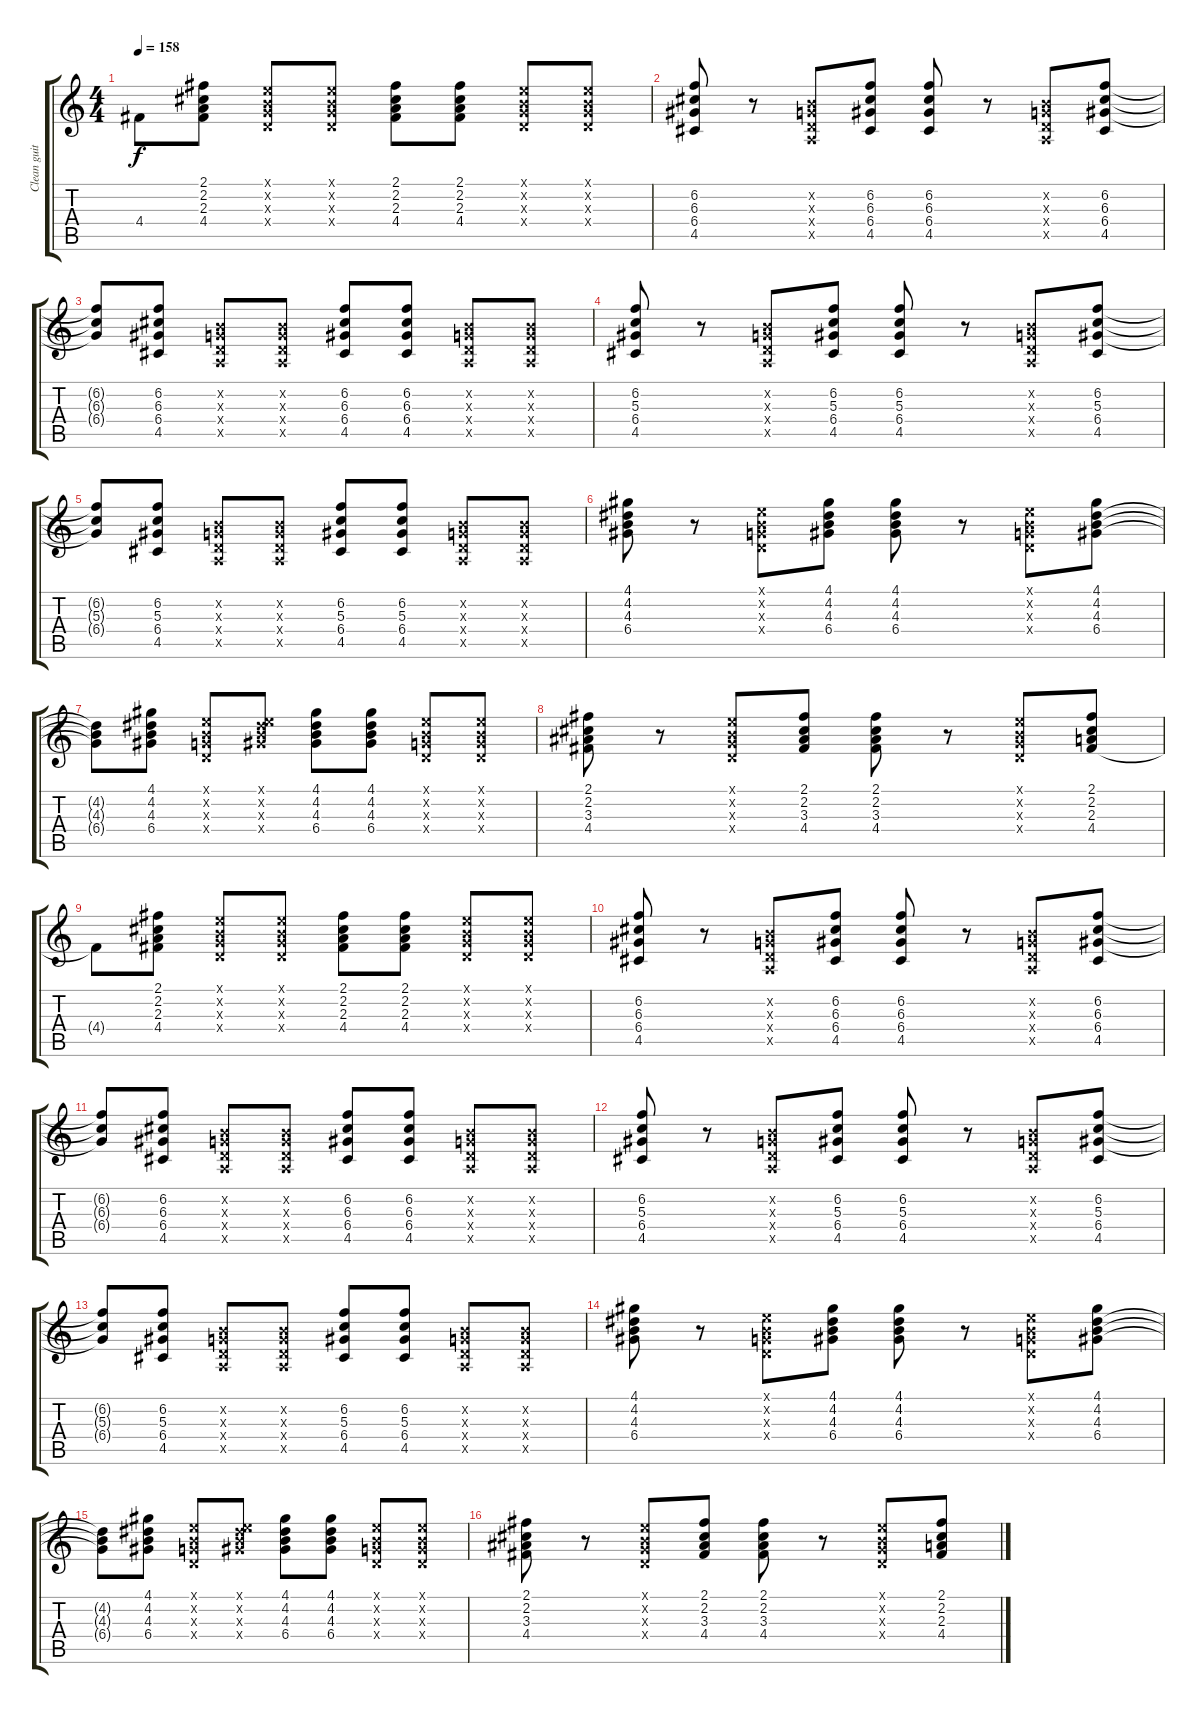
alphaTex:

\track ("Clean guitar" "Clean guit") {instrument electricguitarclean}
\staff {score tabs}
\tuning (E4 B3 G3 D3 A2 E2) {hide}
\ts (4 4)
\tempo 158
\clef g2
\ks c
4.4{t}.8{dy f} (2.1 2.2 2.3 4.4).8 (0.1{x} 0.2{x} 0.3{x} 0.4{x}).8 (0.1{x} 0.2{x} 0.3{x} 0.4{x}).8 (2.1 2.2 2.3 4.4).8 (2.1 2.2 2.3 4.4).8 (0.1{x} 0.2{x} 0.3{x} 0.4{x}).8 (0.1{x} 0.2{x} 0.3{x} 0.4{x}).8 |
(6.2 6.3 6.4 4.5).8 r.8 (0.2{x} 0.3{x} 0.4{x} 0.5{x}).8 (6.2 6.3 6.4 4.5).8 (6.2 6.3 6.4 4.5).8 r.8 (0.2{x} 0.3{x} 0.4{x} 0.5{x}).8 (6.2 6.3 6.4 4.5).8 |
(6.2{t} 6.3{t} 6.4{t}).8 (6.2 6.3 6.4 4.5).8 (0.2{x} 0.3{x} 0.4{x} 0.5{x}).8 (0.2{x} 0.3{x} 0.4{x} 0.5{x}).8 (6.2 6.3 6.4 4.5).8 (6.2 6.3 6.4 4.5).8 (0.2{x} 0.3{x} 0.4{x} 0.5{x}).8 (0.2{x} 0.3{x} 0.4{x} 0.5{x}).8 |
(6.2 5.3 6.4 4.5).8 r.8 (0.2{x} 0.3{x} 0.4{x} 0.5{x}).8 (6.2 5.3 6.4 4.5).8 (6.2 5.3 6.4 4.5).8 r.8 (0.2{x} 0.3{x} 0.4{x} 0.5{x}).8 (6.2 5.3 6.4 4.5).8 |
(6.2{t} 5.3{t} 6.4{t}).8 (6.2 5.3 6.4 4.5).8 (0.2{x} 0.3{x} 0.4{x} 0.5{x}).8 (0.2{x} 0.3{x} 0.4{x} 0.5{x}).8 (6.2 5.3 6.4 4.5).8 (6.2 5.3 6.4 4.5).8 (0.2{x} 0.3{x} 0.4{x} 0.5{x}).8 (0.2{x} 0.3{x} 0.4{x} 0.5{x}).8 |
(4.1 4.2 4.3 6.4).8 r.8 (0.1{x} 0.2{x} 0.3{x} 0.4{x}).8 (4.1 4.2 4.3 6.4).8 (4.1 4.2 4.3 6.4).8 r.8 (0.1{x} 0.2{x} 0.3{x} 0.4{x}).8 (4.1 4.2 4.3 6.4).8 |
(4.2{t} 4.3{t} 6.4{t}).8 (4.1 4.2 4.3 6.4).8 (0.1{x} 0.2{x} 0.3{x} 0.4{x}).8 (0.1{x} 4.2{x} 4.3{x} 6.4{x}).8 (4.1 4.2 4.3 6.4).8 (4.1 4.2 4.3 6.4).8 (0.1{x} 0.2{x} 0.3{x} 0.4{x}).8 (0.1{x} 0.2{x} 0.3{x} 0.4{x}).8 |
(2.1 2.2 3.3 4.4).8 r.8 (0.1{x} 0.2{x} 0.3{x} 0.4{x}).8 (2.1 2.2 3.3 4.4).8 (2.1 2.2 3.3 4.4).8 r.8 (0.1{x} 0.2{x} 0.3{x} 0.4{x}).8 (2.1 2.2 2.3 4.4).8 |
4.4{t}.8 (2.1 2.2 2.3 4.4).8 (0.1{x} 0.2{x} 0.3{x} 0.4{x}).8 (0.1{x} 0.2{x} 0.3{x} 0.4{x}).8 (2.1 2.2 2.3 4.4).8 (2.1 2.2 2.3 4.4).8 (0.1{x} 0.2{x} 0.3{x} 0.4{x}).8 (0.1{x} 0.2{x} 0.3{x} 0.4{x}).8 |
(6.2 6.3 6.4 4.5).8 r.8 (0.2{x} 0.3{x} 0.4{x} 0.5{x}).8 (6.2 6.3 6.4 4.5).8 (6.2 6.3 6.4 4.5).8 r.8 (0.2{x} 0.3{x} 0.4{x} 0.5{x}).8 (6.2 6.3 6.4 4.5).8 |
(6.2{t} 6.3{t} 6.4{t}).8 (6.2 6.3 6.4 4.5).8 (0.2{x} 0.3{x} 0.4{x} 0.5{x}).8 (0.2{x} 0.3{x} 0.4{x} 0.5{x}).8 (6.2 6.3 6.4 4.5).8 (6.2 6.3 6.4 4.5).8 (0.2{x} 0.3{x} 0.4{x} 0.5{x}).8 (0.2{x} 0.3{x} 0.4{x} 0.5{x}).8 |
(6.2 5.3 6.4 4.5).8 r.8 (0.2{x} 0.3{x} 0.4{x} 0.5{x}).8 (6.2 5.3 6.4 4.5).8 (6.2 5.3 6.4 4.5).8 r.8 (0.2{x} 0.3{x} 0.4{x} 0.5{x}).8 (6.2 5.3 6.4 4.5).8 |
(6.2{t} 5.3{t} 6.4{t}).8 (6.2 5.3 6.4 4.5).8 (0.2{x} 0.3{x} 0.4{x} 0.5{x}).8 (0.2{x} 0.3{x} 0.4{x} 0.5{x}).8 (6.2 5.3 6.4 4.5).8 (6.2 5.3 6.4 4.5).8 (0.2{x} 0.3{x} 0.4{x} 0.5{x}).8 (0.2{x} 0.3{x} 0.4{x} 0.5{x}).8 |
(4.1 4.2 4.3 6.4).8 r.8 (0.1{x} 0.2{x} 0.3{x} 0.4{x}).8 (4.1 4.2 4.3 6.4).8 (4.1 4.2 4.3 6.4).8 r.8 (0.1{x} 0.2{x} 0.3{x} 0.4{x}).8 (4.1 4.2 4.3 6.4).8 |
(4.2{t} 4.3{t} 6.4{t}).8 (4.1 4.2 4.3 6.4).8 (0.1{x} 0.2{x} 0.3{x} 0.4{x}).8 (0.1{x} 4.2{x} 4.3{x} 6.4{x}).8 (4.1 4.2 4.3 6.4).8 (4.1 4.2 4.3 6.4).8 (0.1{x} 0.2{x} 0.3{x} 0.4{x}).8 (0.1{x} 0.2{x} 0.3{x} 0.4{x}).8 |
(2.1 2.2 3.3 4.4).8 r.8 (0.1{x} 0.2{x} 0.3{x} 0.4{x}).8 (2.1 2.2 3.3 4.4).8 (2.1 2.2 3.3 4.4).8 r.8 (0.1{x} 0.2{x} 0.3{x} 0.4{x}).8 (2.1 2.2 2.3 4.4).8
